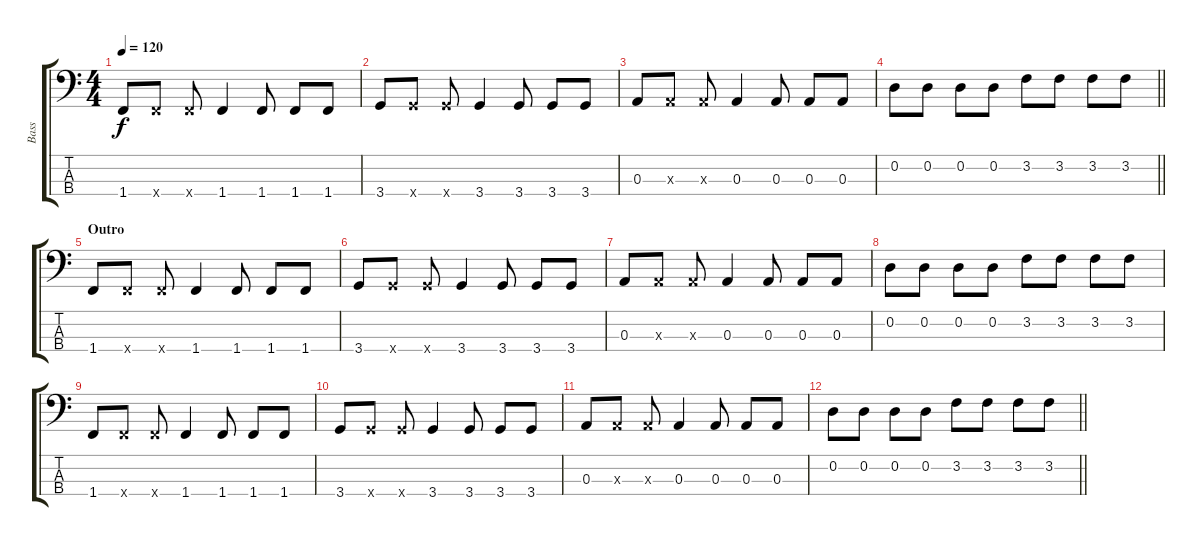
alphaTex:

\track ("Bass" "Bass") {instrument electricbasspick}
\staff {score tabs}
\tuning (G2 D2 A1 E1) {hide}
\ts (4 4)
\tempo 120
\clef f4
\ks c
1.4.8{dy f} 1.4{x}.8 1.4{x}.8 1.4.4 1.4.8 1.4.8 1.4.8 |
3.4.8 3.4{x}.8 3.4{x}.8 3.4.4 3.4.8 3.4.8 3.4.8 |
0.3.8 0.3{x}.8 0.3{x}.8 0.3.4 0.3.8 0.3.8 0.3.8 |
\barLineRight lightlight
0.2.8 0.2.8 0.2.8 0.2.8 3.2.8 3.2.8 3.2.8 3.2.8 |
\section ("" "Outro")
1.4.8 1.4{x}.8 1.4{x}.8 1.4.4 1.4.8 1.4.8 1.4.8 |
3.4.8 3.4{x}.8 3.4{x}.8 3.4.4 3.4.8 3.4.8 3.4.8 |
0.3.8 0.3{x}.8 0.3{x}.8 0.3.4 0.3.8 0.3.8 0.3.8 |
0.2.8 0.2.8 0.2.8 0.2.8 3.2.8 3.2.8 3.2.8 3.2.8 |
1.4.8 1.4{x}.8 1.4{x}.8 1.4.4 1.4.8 1.4.8 1.4.8 |
3.4.8 3.4{x}.8 3.4{x}.8 3.4.4 3.4.8 3.4.8 3.4.8 |
0.3.8 0.3{x}.8 0.3{x}.8 0.3.4 0.3.8 0.3.8 0.3.8 |
\barLineRight lightlight
0.2.8 0.2.8 0.2.8 0.2.8 3.2.8 3.2.8 3.2.8 3.2.8
